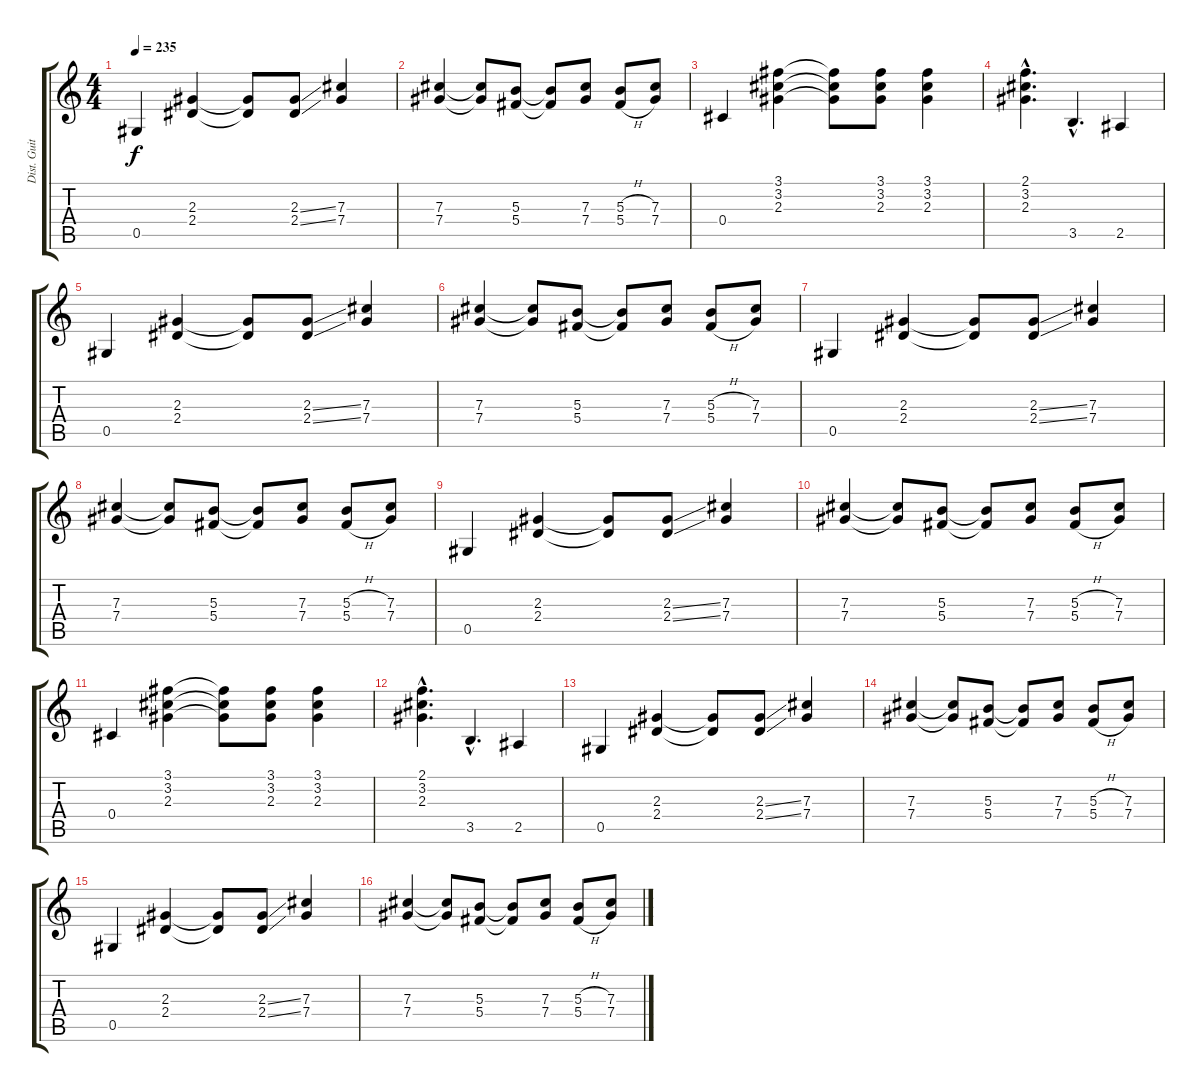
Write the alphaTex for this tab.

\track ("Dist. Guitar 1" "Dist. Guit") {instrument overdrivenguitar}
\staff {score tabs}
\tuning (Eb4 Bb3 Gb3 Db3 Ab2 Eb2) {hide}
\ts (4 4)
\tempo 235
\clef g2
\ks c
0.5.4{dy f} (2.3 2.4).4 (2.3{t} 2.4{t}).8 (2.3{ss} 2.4{ss}).8 (7.3 7.4).4 |
(7.3 7.4).4 (7.3{t} 7.4{t}).8 (5.3 5.4).8 (5.3{t} 5.4{t}).8 (7.3 7.4).8 (5.3{h} 5.4{h}).8 (7.3 7.4).8 |
0.4.4 (3.1 3.2 2.3).4 (3.1{t} 3.2{t} 2.3{t}).8 (3.1 3.2 2.3).8 (3.1 3.2 2.3).4 |
(2.1{hac} 3.2{hac} 2.3{hac}).4{d} 3.5{hac}.4{d} 2.5.4 |
0.5.4 (2.3 2.4).4 (2.3{t} 2.4{t}).8 (2.3{ss} 2.4{ss}).8 (7.3 7.4).4 |
(7.3 7.4).4 (7.3{t} 7.4{t}).8 (5.3 5.4).8 (5.3{t} 5.4{t}).8 (7.3 7.4).8 (5.3{h} 5.4{h}).8 (7.3 7.4).8 |
0.5.4 (2.3 2.4).4 (2.3{t} 2.4{t}).8 (2.3{ss} 2.4{ss}).8 (7.3 7.4).4 |
(7.3 7.4).4 (7.3{t} 7.4{t}).8 (5.3 5.4).8 (5.3{t} 5.4{t}).8 (7.3 7.4).8 (5.3{h} 5.4{h}).8 (7.3 7.4).8 |
0.5.4 (2.3 2.4).4 (2.3{t} 2.4{t}).8 (2.3{ss} 2.4{ss}).8 (7.3 7.4).4 |
(7.3 7.4).4 (7.3{t} 7.4{t}).8 (5.3 5.4).8 (5.3{t} 5.4{t}).8 (7.3 7.4).8 (5.3{h} 5.4{h}).8 (7.3 7.4).8 |
0.4.4 (3.1 3.2 2.3).4 (3.1{t} 3.2{t} 2.3{t}).8 (3.1 3.2 2.3).8 (3.1 3.2 2.3).4 |
(2.1{hac} 3.2{hac} 2.3{hac}).4{d} 3.5{hac}.4{d} 2.5.4 |
0.5.4 (2.3 2.4).4 (2.3{t} 2.4{t}).8 (2.3{ss} 2.4{ss}).8 (7.3 7.4).4 |
(7.3 7.4).4 (7.3{t} 7.4{t}).8 (5.3 5.4).8 (5.3{t} 5.4{t}).8 (7.3 7.4).8 (5.3{h} 5.4{h}).8 (7.3 7.4).8 |
0.5.4 (2.3 2.4).4 (2.3{t} 2.4{t}).8 (2.3{ss} 2.4{ss}).8 (7.3 7.4).4 |
(7.3 7.4).4 (7.3{t} 7.4{t}).8 (5.3 5.4).8 (5.3{t} 5.4{t}).8 (7.3 7.4).8 (5.3{h} 5.4{h}).8 (7.3 7.4).8
